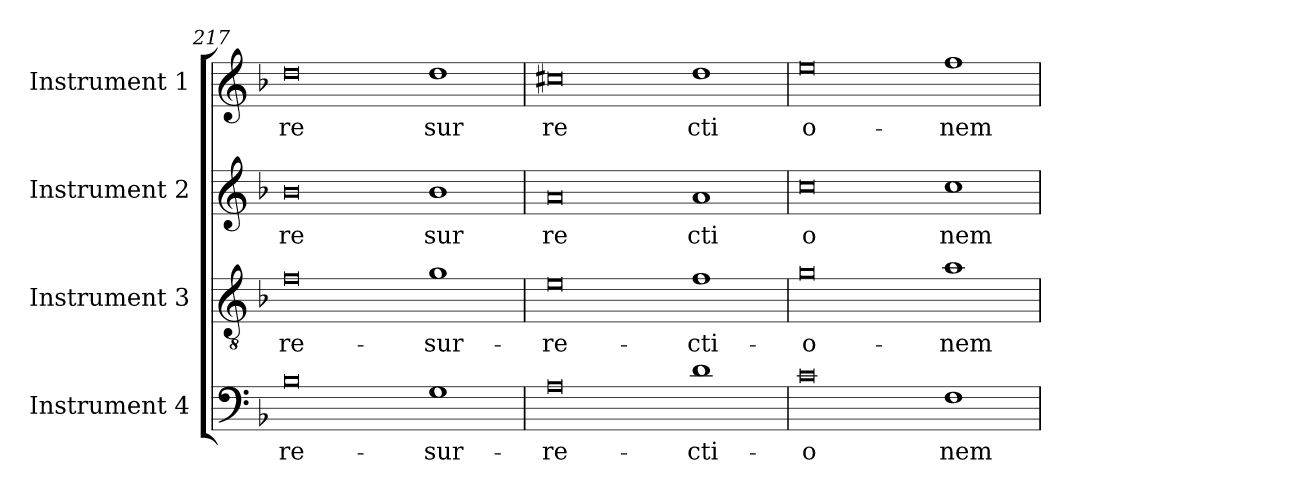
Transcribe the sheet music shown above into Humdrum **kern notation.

**kern	**text	**kern	**text	**kern	**text	**kern	**text
*part4	*part4	*part3	*part3	*part2	*part2	*part1	*part1
*staff4	*staff4	*staff3	*staff3	*staff2	*staff2	*staff1	*staff1
*I"Instrument 4	*	*I"Instrument 3	*	*I"Instrument 2	*	*I"Instrument 1	*
*clefF4	*	*clefGv2	*	*clefG2	*	*clefG2	*
*k[b-]	*	*k[b-]	*	*k[b-]	*	*k[b-]	*
*F:	*	*F:	*	*F:	*	*F:	*
=217	=217	=217	=217	=217	=217	=217	=217
!	!LO:LY:b:cj	!	!LO:LY:b:cj	!	!LO:LY:b:cj	!	!LO:LY:b:cj
0B-	re-	0f	re-	0b-	re	0dd	re
!	!LO:LY:b:cj	!	!LO:LY:b:cj	!	!LO:LY:b:cj	!	!LO:LY:b:cj
1G	-sur-	1g	-sur-	1b-	sur	1dd	sur
=218	=218	=218	=218	=218	=218	=218	=218
!	!LO:LY:b:cj	!	!LO:LY:b:cj	!	!LO:LY:b:cj	!	!LO:LY:b:cj
0A	-re-	0e	-re-	0a	re	0cc#X	re
!	!LO:LY:b:cj	!	!LO:LY:b:cj	!	!LO:LY:b:cj	!	!LO:LY:b:cj
1d	-cti-	1f	-cti-	1a	cti	1dd	cti
!!LO:PB:g=z
=219	=219	=219	=219	=219	=219	=219	=219
!	!LO:LY:b:cj	!	!LO:LY:b:cj	!	!LO:LY:b:cj	!	!LO:LY:b:cj
0c	-o	0g	-o-	0cc	o	0ee	o-
!	!LO:LY:b:cj	!	!LO:LY:b:cj	!	!LO:LY:b:cj	!	!LO:LY:b:cj
1F	nem	1a	-nem	1cc	nem	1ff	-nem
=	=	=	=	=	=	=	=
*-	*-	*-	*-	*-	*-	*-	*-
